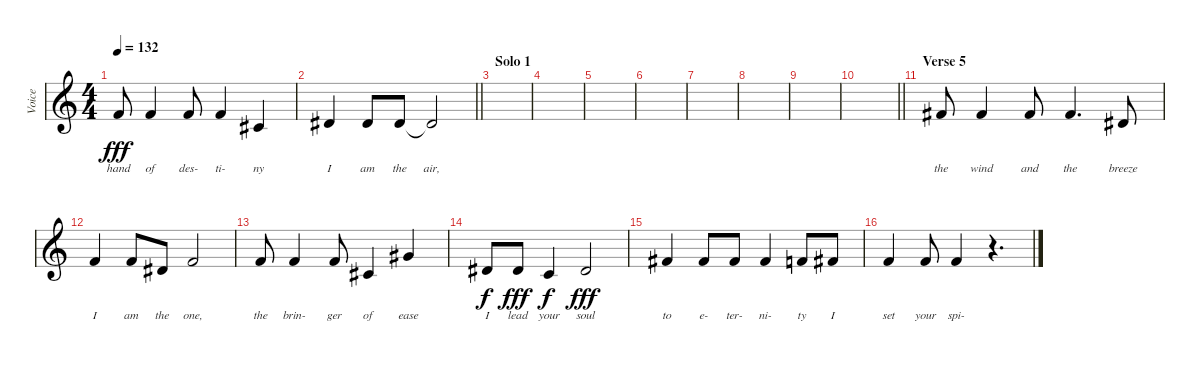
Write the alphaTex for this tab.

\track ("Voice" "Voice") {instrument lead6voice}
\staff {score}
\tuning (Eb4 Bb3 Gb3 Db3 Ab2 Eb2) {hide}
\ts (4 4)
\tempo 132
\clef g2
\ks c
7.2.8{lyrics (0 "hand") lyrics (1 "") lyrics (2 "") lyrics (3 "") lyrics (4 "") dy fff} 7.2.4{lyrics (0 "of") lyrics (1 "") lyrics (2 "") lyrics (3 "") lyrics (4 "")} 7.2.8{lyrics (0 "des-") lyrics (1 "") lyrics (2 "") lyrics (3 "") lyrics (4 "")} 7.2.4{lyrics (0 "ti-") lyrics (1 "") lyrics (2 "") lyrics (3 "") lyrics (4 "")} 3.2.4{lyrics (0 "ny") lyrics (1 "") lyrics (2 "") lyrics (3 "") lyrics (4 "")} |
\barLineRight lightlight
5.2.4{lyrics (0 "I") lyrics (1 "") lyrics (2 "") lyrics (3 "") lyrics (4 "")} 5.2.8{lyrics (0 "am") lyrics (1 "") lyrics (2 "") lyrics (3 "") lyrics (4 "")} 5.2.8{lyrics (0 "the") lyrics (1 "") lyrics (2 "") lyrics (3 "") lyrics (4 "")} 5.2{t}.2{lyrics (0 "air,") lyrics (1 "") lyrics (2 "") lyrics (3 "") lyrics (4 "")} |
\section ("" "Solo 1")
|
|
|
|
|
|
|
\barLineRight lightlight
|
\section ("" "Verse 5")
8.2.8{lyrics (0 "the") lyrics (1 "") lyrics (2 "") lyrics (3 "") lyrics (4 "") volume 15 instrument lead6voice} 8.2.4{lyrics (0 "wind") lyrics (1 "") lyrics (2 "") lyrics (3 "") lyrics (4 "")} 8.2.8{lyrics (0 "and") lyrics (1 "") lyrics (2 "") lyrics (3 "") lyrics (4 "")} 8.2.4{d lyrics (0 "the") lyrics (1 "") lyrics (2 "") lyrics (3 "") lyrics (4 "")} 5.2.8{lyrics (0 "breeze") lyrics (1 "") lyrics (2 "") lyrics (3 "") lyrics (4 "")} |
7.2.4{lyrics (0 "I") lyrics (1 "") lyrics (2 "") lyrics (3 "") lyrics (4 "")} 7.2.8{lyrics (0 "am") lyrics (1 "") lyrics (2 "") lyrics (3 "") lyrics (4 "")} 5.2.8{lyrics (0 "the") lyrics (1 "") lyrics (2 "") lyrics (3 "") lyrics (4 "")} 7.2.2{lyrics (0 "one,") lyrics (1 "") lyrics (2 "") lyrics (3 "") lyrics (4 "")} |
7.2.8{lyrics (0 "the") lyrics (1 "") lyrics (2 "") lyrics (3 "") lyrics (4 "")} 7.2.4{lyrics (0 "brin-") lyrics (1 "") lyrics (2 "") lyrics (3 "") lyrics (4 "")} 7.2.8{lyrics (0 "ger") lyrics (1 "") lyrics (2 "") lyrics (3 "") lyrics (4 "")} 7.3.4{lyrics (0 "of") lyrics (1 "") lyrics (2 "") lyrics (3 "") lyrics (4 "")} 10.2.4{lyrics (0 "ease") lyrics (1 "") lyrics (2 "") lyrics (3 "") lyrics (4 "")} |
0.1.8{lyrics (0 "I") lyrics (1 "") lyrics (2 "") lyrics (3 "") lyrics (4 "") dy f} 5.2.8{lyrics (0 "lead") lyrics (1 "") lyrics (2 "") lyrics (3 "") lyrics (4 "") dy fff} 2.2.4{lyrics (0 "your") lyrics (1 "") lyrics (2 "") lyrics (3 "") lyrics (4 "") dy f} 5.2.2{lyrics (0 "soul") lyrics (1 "") lyrics (2 "") lyrics (3 "") lyrics (4 "") dy fff} |
8.2.4{lyrics (0 "to") lyrics (1 "") lyrics (2 "") lyrics (3 "") lyrics (4 "")} 8.2.8{lyrics (0 "e-") lyrics (1 "") lyrics (2 "") lyrics (3 "") lyrics (4 "")} 8.2.8{lyrics (0 "ter-") lyrics (1 "") lyrics (2 "") lyrics (3 "") lyrics (4 "")} 8.2.4{lyrics (0 "ni-") lyrics (1 "") lyrics (2 "") lyrics (3 "") lyrics (4 "")} 7.2.8{lyrics (0 "ty") lyrics (1 "") lyrics (2 "") lyrics (3 "") lyrics (4 "")} 8.2.8{lyrics (0 "I") lyrics (1 "") lyrics (2 "") lyrics (3 "") lyrics (4 "")} |
7.2.4{lyrics (0 "set") lyrics (1 "") lyrics (2 "") lyrics (3 "") lyrics (4 "")} 7.2.8{lyrics (0 "your") lyrics (1 "") lyrics (2 "") lyrics (3 "") lyrics (4 "")} 7.2.4{lyrics (0 "spi-") lyrics (1 "") lyrics (2 "") lyrics (3 "") lyrics (4 "")} r.4{d}
